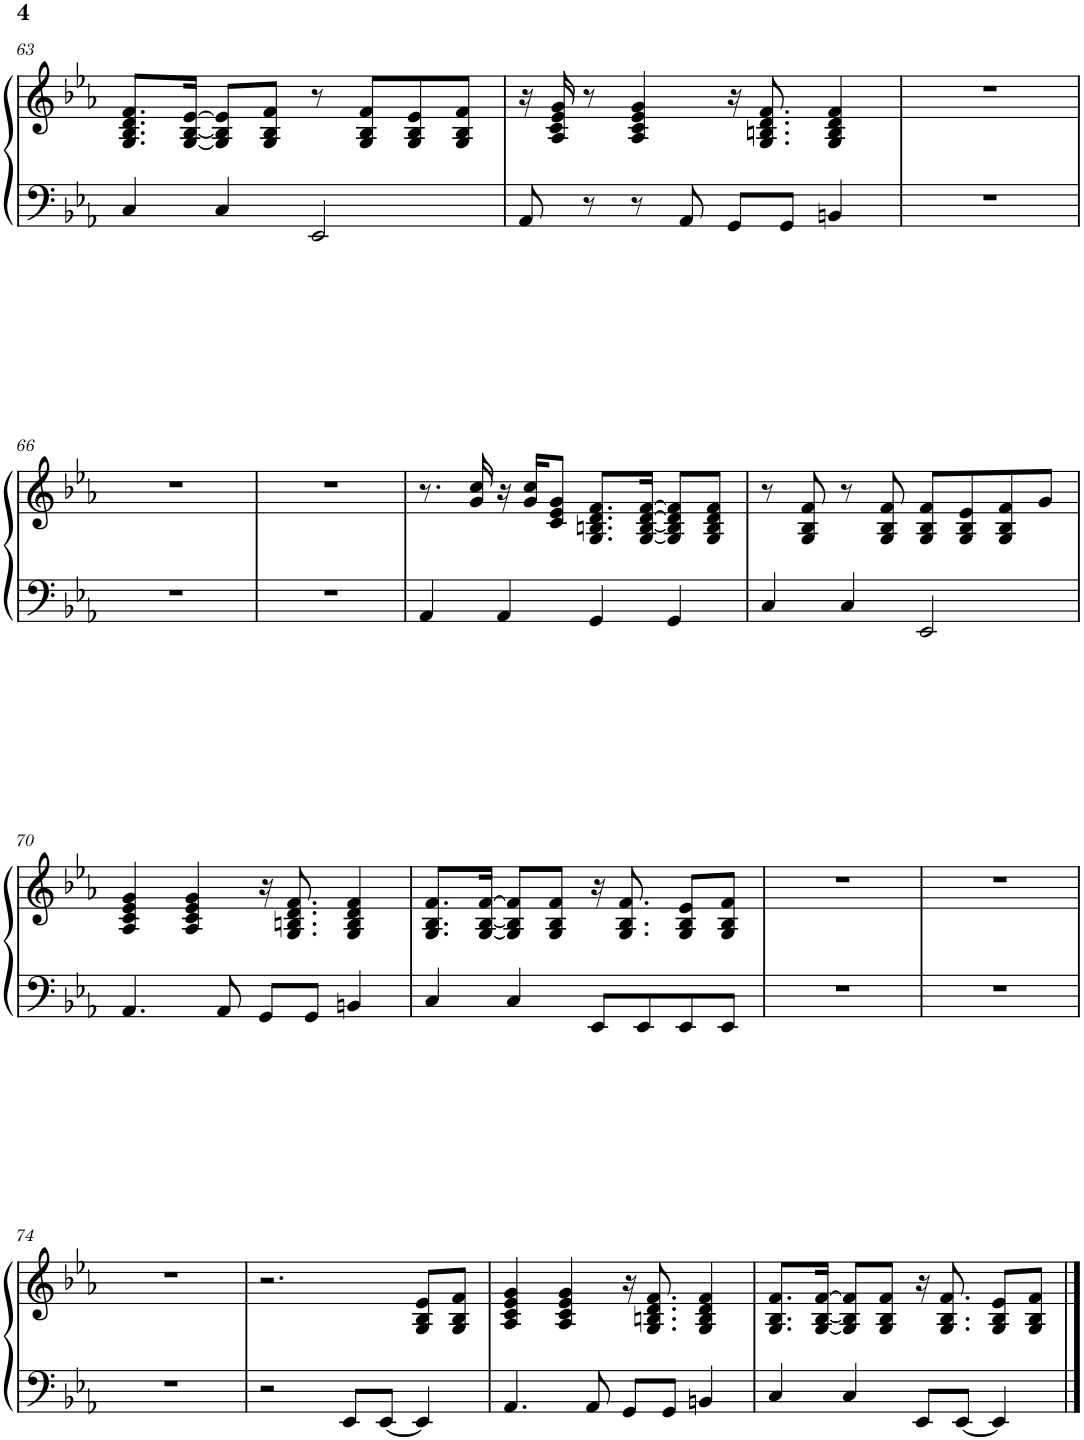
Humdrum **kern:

**kern	**kern
*part1	*part1
*staff2	*staff1
*I"ピアノ	*
!!LO:PB:g=z
*clefF4	*clefG2
*k[b-e-a-]	*k[b-e-a-]
*M4/4	*M4/4
=63	=63
4C/	8.G/ 8.B-/ 8.d/ 8.f/L
.	[16G/ [16B-/ [16e-/Jk
4C/	8G/] 8B-/] 8e-/]L
.	8G/ 8B-/ 8f/J
2EE-/	8r
.	8G/ 8B-/ 8f/L
.	8G/ 8B-/ 8e-/
.	8G/ 8B-/ 8f/J
=64	=64
8AA-/	16r
.	16A-/ 16c/ 16e-/ 16g/
8r	8r
8r	4A-/ 4c/ 4e-/ 4g/
8AA-/	.
8GG/L	16r
.	8.G/ 8.Bn/ 8.d/ 8.f/
8GG/J	.
4BBn/	4G/ 4B/ 4d/ 4f/
=65	=65
1r	1r
!!LO:LB:g=z
=66	=66
1r	1r
=67	=67
1r	1r
=68	=68
4AA-/	8.r
.	16g/ 16cc/
4AA-/	16r
.	16g/ 16cc/KL
.	8c/ 8e-/ 8g/J
4GG/	8.G/ 8.Bn/ 8.d/ 8.f/L
.	[16G/ [16B/ [16d/ [16f/Jk
4GG/	8G/] 8B/] 8d/] 8f/]L
.	8G/ 8B/ 8d/ 8f/J
=69	=69
4C/	8r
.	8G/ 8B-/ 8f/
4C/	8r
.	8G/ 8B-/ 8f/
2EE-/	8G/ 8B-/ 8f/L
.	8G/ 8B-/ 8e-/
.	8G/ 8B-/ 8f/
.	8g/J
!!LO:LB:g=z
=70	=70
4.AA-/	4A-/ 4c/ 4e-/ 4g/
.	4A-/ 4c/ 4e-/ 4g/
8AA-/	.
8GG/L	16r
.	8.G/ 8.Bn/ 8.d/ 8.f/
8GG/J	.
4BBn/	4G/ 4B/ 4d/ 4f/
=71	=71
4C/	8.G/ 8.B-/ 8.f/L
.	[16G/ [16B-/ [16f/Jk
4C/	8G/] 8B-/] 8f/]L
.	8G/ 8B-/ 8f/J
8EE-/L	16r
.	8.G/ 8.B-/ 8.f/
8EE-/	.
8EE-/	8G/ 8B-/ 8e-/L
8EE-/J	8G/ 8B-/ 8f/J
=72	=72
1r	1r
=73	=73
1r	1r
!!LO:LB:g=z
=74	=74
1r	1r
=75	=75
2r	2.r
8EE-/L	.
[8EE-/J	.
4EE-/]	8G/ 8B-/ 8e-/L
.	8G/ 8B-/ 8f/J
=76	=76
4.AA-/	4A-/ 4c/ 4e-/ 4g/
.	4A-/ 4c/ 4e-/ 4g/
8AA-/	.
8GG/L	16r
.	8.G/ 8.Bn/ 8.d/ 8.f/
8GG/J	.
4BBn/	4G/ 4B/ 4d/ 4f/
=77	=77
4C/	8.G/ 8.B-/ 8.f/L
.	[16G/ [16B-/ [16f/Jk
4C/	8G/] 8B-/] 8f/]L
.	8G/ 8B-/ 8f/J
8EE-/L	16r
.	8.G/ 8.B-/ 8.f/
[8EE-/J	.
4EE-/]	8G/ 8B-/ 8e-/L
.	8G/ 8B-/ 8f/J
==	==
*-	*-
